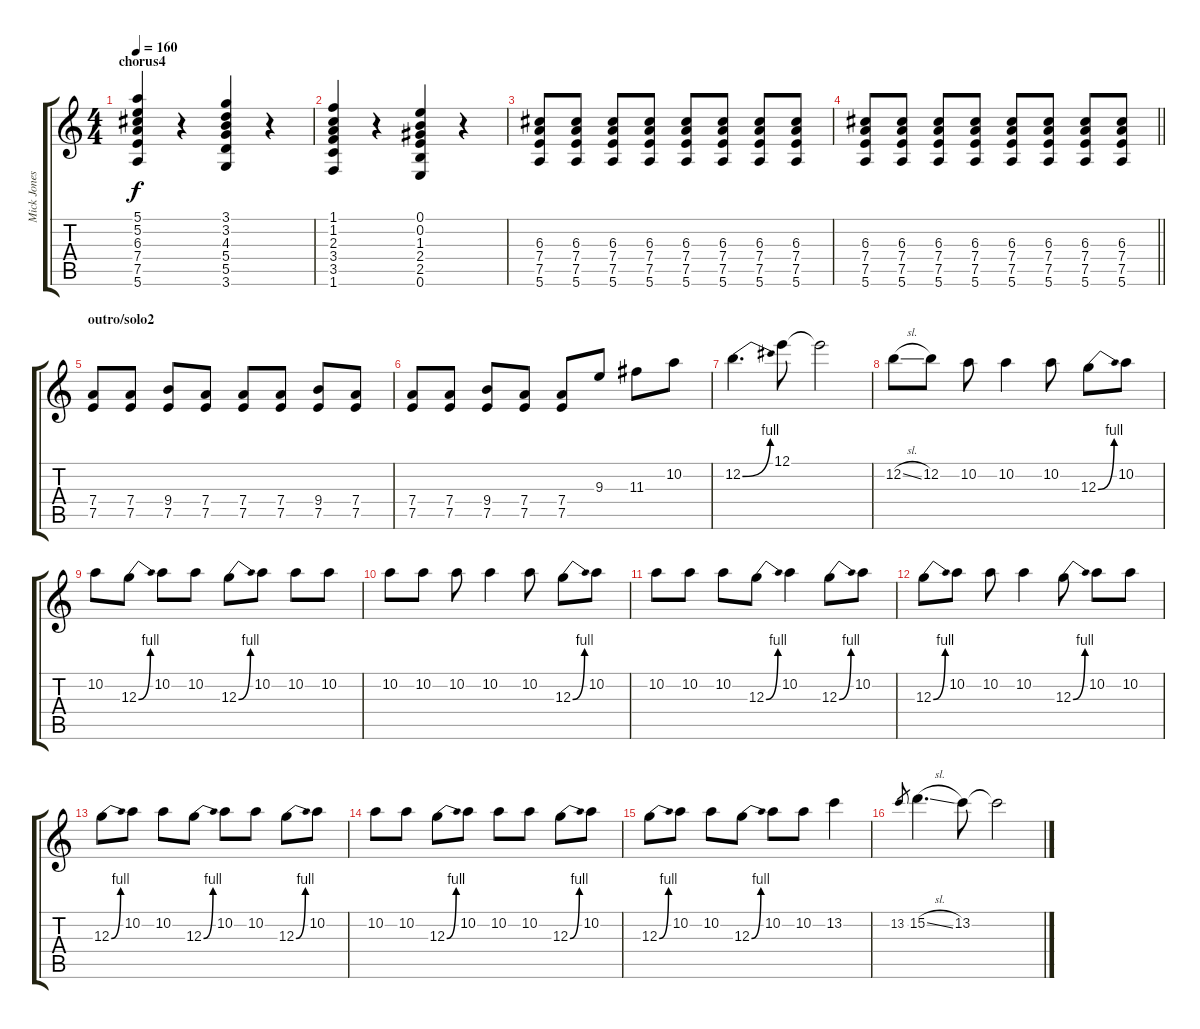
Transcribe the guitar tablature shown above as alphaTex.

\track ("Mick Jones" "Mick Jones") {instrument overdrivenguitar}
\staff {score tabs}
\tuning (E4 B3 G3 D3 A2 E2) {hide}
\ts (4 4)
\section ("" "chorus4")
\tempo 160
\clef g2
\ks c
(5.1 5.2 6.3 7.4 7.5 5.6).4{dy f} r.4 (3.1 3.2 4.3 5.4 5.5 3.6).4 r.4 |
(1.1 1.2 2.3 3.4 3.5 1.6).4 r.4 (0.1 0.2 1.3 2.4 2.5 0.6).4 r.4 |
(6.3 7.4 7.5 5.6).8 (6.3 7.4 7.5 5.6).8 (6.3 7.4 7.5 5.6).8 (6.3 7.4 7.5 5.6).8 (6.3 7.4 7.5 5.6).8 (6.3 7.4 7.5 5.6).8 (6.3 7.4 7.5 5.6).8 (6.3 7.4 7.5 5.6).8 |
\barLineRight lightlight
(6.3 7.4 7.5 5.6).8 (6.3 7.4 7.5 5.6).8 (6.3 7.4 7.5 5.6).8 (6.3 7.4 7.5 5.6).8 (6.3 7.4 7.5 5.6).8 (6.3 7.4 7.5 5.6).8 (6.3 7.4 7.5 5.6).8 (6.3 7.4 7.5 5.6).8 |
\section ("" "outro/solo2")
(7.4 7.5).8 (7.4 7.5).8 (9.4 7.5).8 (7.4 7.5).8 (7.4 7.5).8 (7.4 7.5).8 (9.4 7.5).8 (7.4 7.5).8 |
(7.4 7.5).8 (7.4 7.5).8 (9.4 7.5).8 (7.4 7.5).8 (7.4 7.5).8 9.3.8 11.3.8 10.2.8 |
12.2{be (bend 0 0 60 4)}.4{d} 12.1.8 12.1{t}.2 |
12.2{sl}.8 12.2.8 10.2.8 10.2.4 10.2.8 12.3{be (bend 0 0 60 4)}.8 10.2.8 |
10.2.8 12.3{be (bend 0 0 60 4)}.8 10.2.8 10.2.8 12.3{be (bend 0 0 60 4)}.8 10.2.8 10.2.8 10.2.8 |
10.2.8 10.2.8 10.2.8 10.2.4 10.2.8 12.3{be (bend 0 0 60 4)}.8 10.2.8 |
10.2.8 10.2.8 10.2.8 12.3{be (bend 0 0 60 4)}.8 10.2.4 12.3{be (bend 0 0 60 4)}.8 10.2.8 |
12.3{be (bend 0 0 60 4)}.8 10.2.8 10.2.8 10.2.4 12.3{be (bend 0 0 60 4)}.8 10.2.8 10.2.8 |
12.3{be (bend 0 0 60 4)}.8 10.2.8 10.2.8 12.3{be (bend 0 0 60 4)}.8 10.2.8 10.2.8 12.3{be (bend 0 0 60 4)}.8 10.2.8 |
10.2.8 10.2.8 12.3{be (bend 0 0 60 4)}.8 10.2.8 10.2.8 10.2.8 12.3{be (bend 0 0 60 4)}.8 10.2.8 |
12.3{be (bend 0 0 60 4)}.8 10.2.8 10.2.8 12.3{be (bend 0 0 60 4)}.8 10.2.8 10.2.8 13.2.4 |
13.2.8{gr} 15.2{sl}.4{d} 13.2.8 13.2{t}.2
